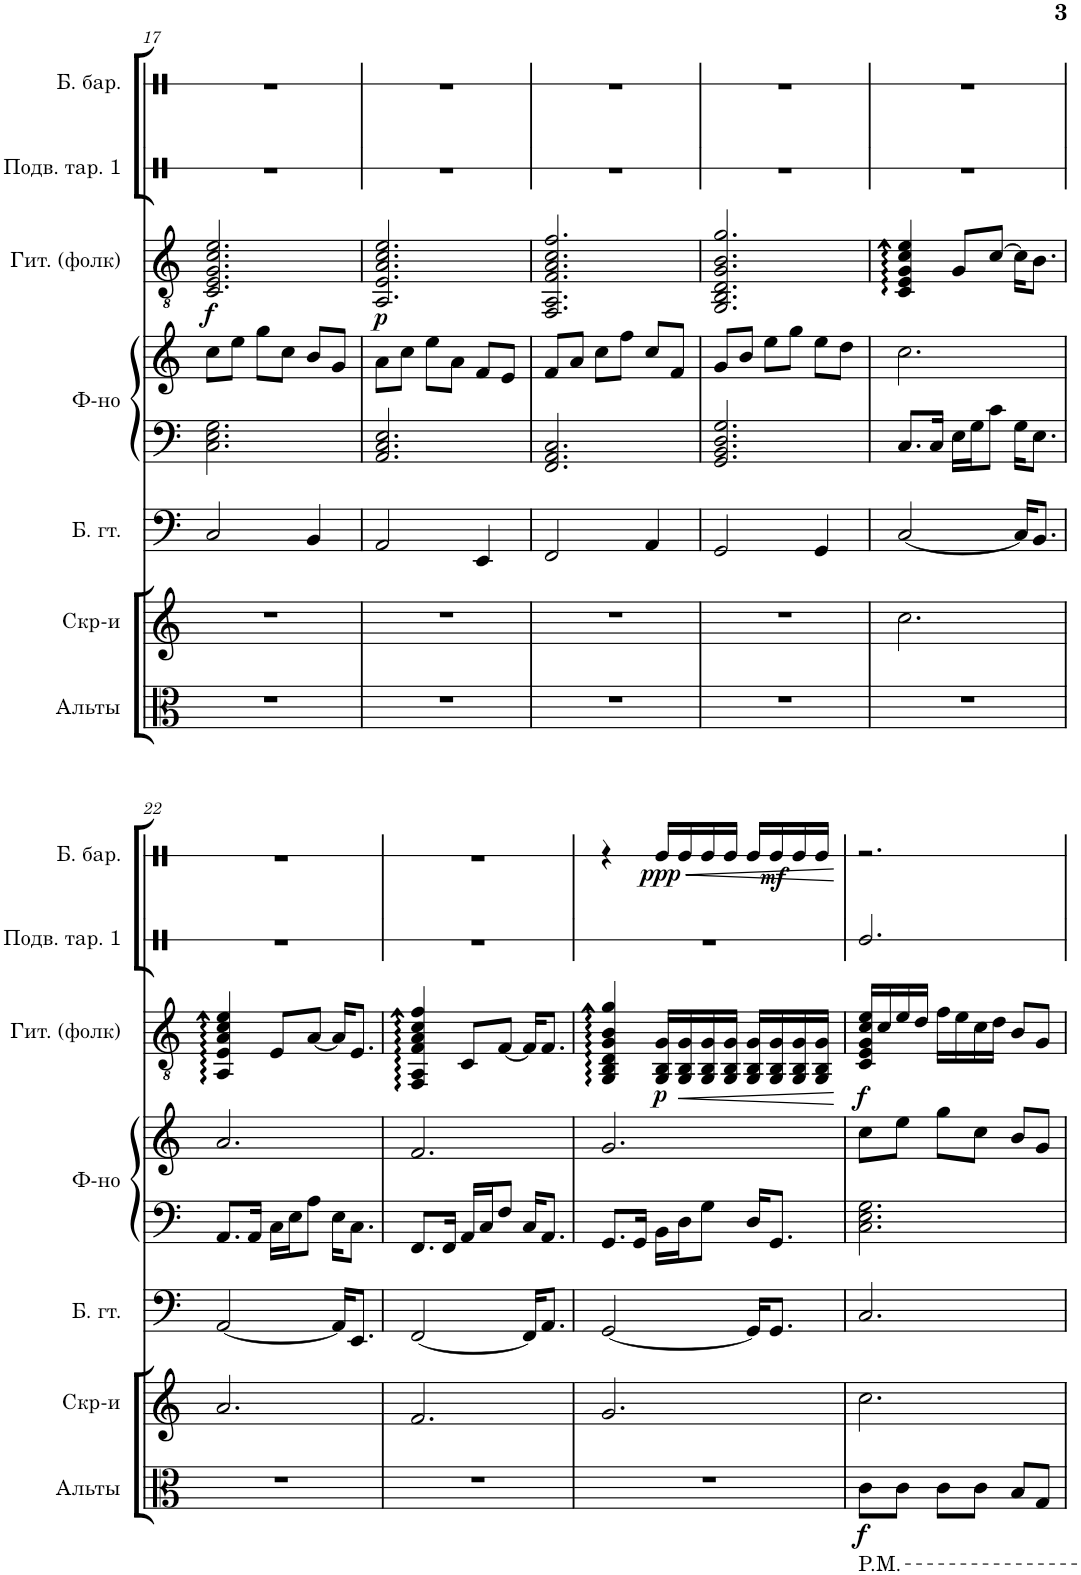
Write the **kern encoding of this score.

**kern	**dynam	**kern	**kern	**kern	**kern	**kern	**dynam	**kern	**kern	**dynam
*part7	*part7	*part6	*part5	*part4	*part4	*part3	*part3	*part2	*part1	*part1
*staff8	*staff8	*staff7	*staff6	*staff5	*staff4	*staff3	*staff3	*staff2	*staff1	*staff1
*I"Альты	*	*I"Скрипки	*I"Бас-гитара	*I"Фортепиано	*	*I"Фолк-гитара	*	*I"Подвешенная тарелка 1	*I"Большой барабан	*
!!LO:PB:g=z
*clefC3	*	*clefG2	*clefF4	*clefF4	*clefG2	*clefGv2	*	*clefX	*clefX	*
*	*	*	*Trd7c12	*	*	*	*	*	*	*
*k[]	*	*k[]	*k[]	*k[]	*k[]	*k[]	*	*k[]	*k[]	*
*M3/4	*	*M3/4	*M3/4	*M3/4	*M3/4	*M3/4	*	*M3/4	*M3/4	*
=17	=17	=17	=17	=17	=17	=17	=17	=17	=17	=17
!	!	!	!	!	!	!	!LO:DY:b	!	!	!
2.r	.	2.r	2C/	2.C\ 2.E\ 2.G\	8cc\L	2.C/ 2.E/ 2.G/ 2.c/ 2.e/	f	2.r	2.r	.
.	.	.	.	.	8ee\J	.	.	.	.	.
.	.	.	.	.	8gg\L	.	.	.	.	.
.	.	.	.	.	8cc\J	.	.	.	.	.
.	.	.	4BB/	.	8b/L	.	.	.	.	.
.	.	.	.	.	8g/J	.	.	.	.	.
=18	=18	=18	=18	=18	=18	=18	=18	=18	=18	=18
!	!	!	!	!	!	!	!LO:DY:b	!	!	!
2.r	.	2.r	2AA/	2.AA/ 2.C/ 2.E/	8a\L	2.AA/ 2.E/ 2.A/ 2.c/ 2.e/	p	2.r	2.r	.
.	.	.	.	.	8cc\J	.	.	.	.	.
.	.	.	.	.	8ee\L	.	.	.	.	.
.	.	.	.	.	8a\J	.	.	.	.	.
.	.	.	4EE/	.	8f/L	.	.	.	.	.
.	.	.	.	.	8e/J	.	.	.	.	.
=19	=19	=19	=19	=19	=19	=19	=19	=19	=19	=19
2.r	.	2.r	2FF/	2.FF/ 2.AA/ 2.C/	8f/L	2.FF/ 2.AA/ 2.F/ 2.A/ 2.c/ 2.f/	.	2.r	2.r	.
.	.	.	.	.	8a/J	.	.	.	.	.
.	.	.	.	.	8cc\L	.	.	.	.	.
.	.	.	.	.	8ff\J	.	.	.	.	.
.	.	.	4AA/	.	8cc/L	.	.	.	.	.
.	.	.	.	.	8f/J	.	.	.	.	.
=20	=20	=20	=20	=20	=20	=20	=20	=20	=20	=20
2.r	.	2.r	2GG/	2.GG/ 2.BB/ 2.D/ 2.G/	8g/L	2.GG/ 2.BB/ 2.D/ 2.G/ 2.B/ 2.g/	.	2.r	2.r	.
.	.	.	.	.	8b/J	.	.	.	.	.
.	.	.	.	.	8ee\L	.	.	.	.	.
.	.	.	.	.	8gg\J	.	.	.	.	.
.	.	.	4GG/	.	8ee\L	.	.	.	.	.
.	.	.	.	.	8dd\J	.	.	.	.	.
=21	=21	=21	=21	=21	=21	=21	=21	=21	=21	=21
2.r	.	2.cc\	[2C/	8.C/L	2.cc\	4C/ 4E/ 4G/ 4c/ 4e/	.	2.r	2.r	.
.	.	.	.	16C/Jk	.	.	.	.	.	.
.	.	.	.	16E\LL	.	8G/L	.	.	.	.
.	.	.	.	16G\J	.	.	.	.	.	.
.	.	.	.	8c\J	.	[8c/J	.	.	.	.
.	.	.	16C/KL]	16G\KL	.	16c\KL]	.	.	.	.
.	.	.	8.BB/J	8.E\J	.	8.B\J	.	.	.	.
!!LO:LB:g=z
=22	=22	=22	=22	=22	=22	=22	=22	=22	=22	=22
2.r	.	2.a/	[2AA/	8.AA/L	2.a/	4AA/ 4E/ 4A/ 4c/ 4e/	.	2.r	2.r	.
.	.	.	.	16AA/Jk	.	.	.	.	.	.
.	.	.	.	16C\LL	.	8E/L	.	.	.	.
.	.	.	.	16E\J	.	.	.	.	.	.
.	.	.	.	8A\J	.	[8A/J	.	.	.	.
.	.	.	16AA/KL]	16E\KL	.	16A/KL]	.	.	.	.
.	.	.	8.EE/J	8.C\J	.	8.E/J	.	.	.	.
=23	=23	=23	=23	=23	=23	=23	=23	=23	=23	=23
2.r	.	2.f/	[2FF/	8.FF/L	2.f/	4FF/ 4AA/ 4F/ 4A/ 4c/ 4f/	.	2.r	2.r	.
.	.	.	.	16FF/Jk	.	.	.	.	.	.
.	.	.	.	16AA/LL	.	8C/L	.	.	.	.
.	.	.	.	16C/J	.	.	.	.	.	.
.	.	.	.	8F/J	.	[8F/J	.	.	.	.
.	.	.	16FF/KL]	16C/KL	.	16F/KL]	.	.	.	.
.	.	.	8.AA/J	8.AA/J	.	8.F/J	.	.	.	.
=24	=24	=24	=24	=24	=24	=24	=24	=24	=24	=24
2.r	.	2.g/	[2GG/	8.GG/L	2.g/	4GG/ 4BB/ 4D/ 4G/ 4B/ 4g/	.	2.r	4r	.
.	.	.	.	16GG/Jk	.	.	.	.	.	.
!	!	!	!	!	!	!	!LO:DY:b	!	!	!LO:HP:b
!	!	!	!	!	!	!	!	!	!	!LO:DY:n=1:b
.	.	.	.	16BB\LL	.	16GG/ 16BB/ 16G/LL	p	.	16Re/LL	< ppp
!	!	!	!	!	!	!	!LO:HP:b	!	!	!
.	.	.	.	16D\J	.	16GG/ 16BB/ 16G/	<	.	16Re/	.
.	.	.	.	8G\J	.	16GG/ 16BB/ 16G/	.	.	16Re/	.
.	.	.	.	.	.	16GG/ 16BB/ 16G/JJ	.	.	16Re/JJ	.
.	.	.	16GG/KL]	16D/KL	.	16GG/ 16BB/ 16G/LL	.	.	16Re/LL	.
!	!	!	!	!	!	!	!	!	!	!LO:DY:n=2:b
.	.	.	8.GG/J	8.GG/J	.	16GG/ 16BB/ 16G/	.	.	16Re/	mf
.	.	.	.	.	.	16GG/ 16BB/ 16G/	.	.	16Re/	.
.	.	.	.	.	.	16GG/ 16BB/ 16G/JJ	.	.	16Re/JJ	.
.	.	.	.	.	.	.	[	.	.	[
=25	=25	=25	=25	=25	=25	=25	=25	=25	=25	=25
!LO:TX:b:t=P.M.	!	!	!	!	!	!	!	!	!	!
!	!LO:DY:b	!	!	!	!	!	!LO:DY:b	!	!	!
8c\L	f	2.cc\	2.C/	2.C\ 2.E\ 2.G\	8cc\L	16C/ 16E/ 16G/ 16c/ 16e/LL	f	2.Re/	2.r	.
.	.	.	.	.	.	16c/	.	.	.	.
8c\J	.	.	.	.	8ee\J	16e/	.	.	.	.
.	.	.	.	.	.	16d/JJ	.	.	.	.
8c\L	.	.	.	.	8gg\L	16f\LL	.	.	.	.
.	.	.	.	.	.	16e\	.	.	.	.
8c\J	.	.	.	.	8cc\J	16c\	.	.	.	.
.	.	.	.	.	.	16d\JJ	.	.	.	.
8B/L	.	.	.	.	8b/L	8B/L	.	.	.	.
8G/J	.	.	.	.	8g/J	8G/J	.	.	.	.
=	=	=	=	=	=	=	=	=	=	=
*-	*-	*-	*-	*-	*-	*-	*-	*-	*-	*-
